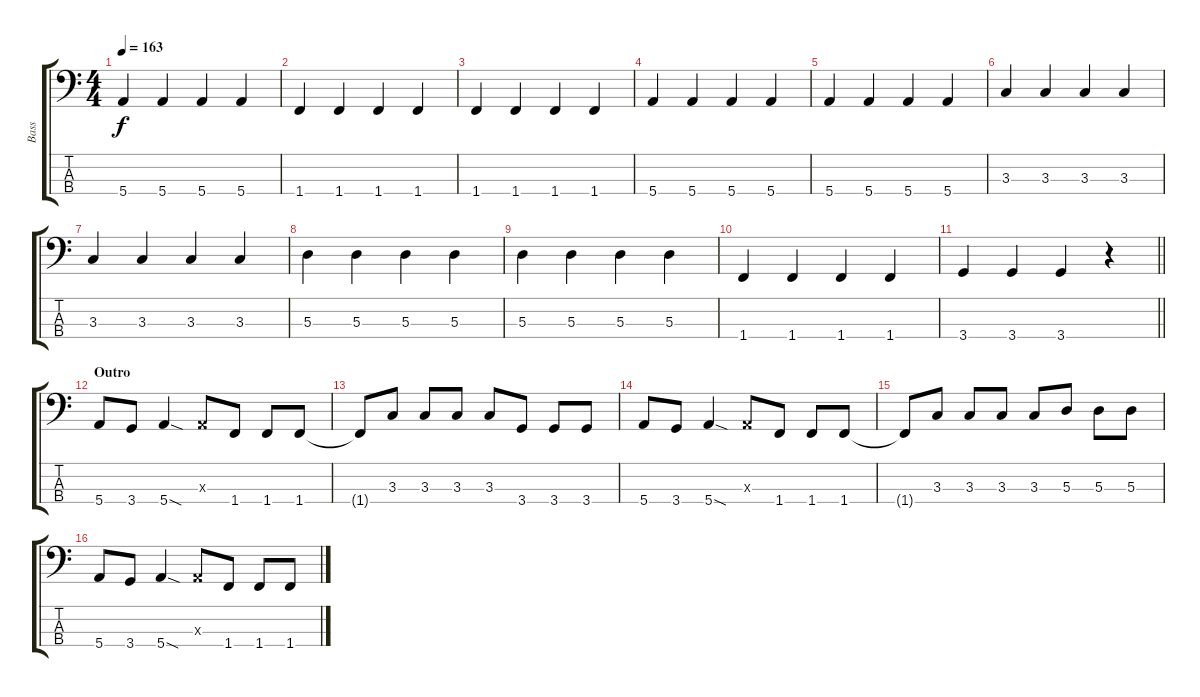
\track ("Bass" "Bass") {instrument electricbassfinger}
\staff {score tabs}
\tuning (G2 D2 A1 E1) {hide}
\ts (4 4)
\tempo 163
\clef f4
\ks c
5.4.4{dy f} 5.4.4 5.4.4 5.4.4 |
1.4.4 1.4.4 1.4.4 1.4.4 |
1.4.4 1.4.4 1.4.4 1.4.4 |
5.4.4 5.4.4 5.4.4 5.4.4 |
5.4.4 5.4.4 5.4.4 5.4.4 |
3.3.4 3.3.4 3.3.4 3.3.4 |
3.3.4 3.3.4 3.3.4 3.3.4 |
5.3.4 5.3.4 5.3.4 5.3.4 |
5.3.4 5.3.4 5.3.4 5.3.4 |
1.4.4 1.4.4 1.4.4 1.4.4 |
\barLineRight lightlight
3.4.4 3.4.4 3.4.4 r.4 |
\section ("" "Outro")
5.4.8 3.4.8 5.4{sod}.4 0.3{x}.8 1.4.8 1.4.8 1.4.8 |
1.4{t}.8 3.3.8 3.3.8 3.3.8 3.3.8 3.4.8 3.4.8 3.4.8 |
5.4.8 3.4.8 5.4{sod}.4 0.3{x}.8 1.4.8 1.4.8 1.4.8 |
1.4{t}.8 3.3.8 3.3.8 3.3.8 3.3.8 5.3.8 5.3.8 5.3.8 |
5.4.8 3.4.8 5.4{sod}.4 0.3{x}.8 1.4.8 1.4.8 1.4.8
